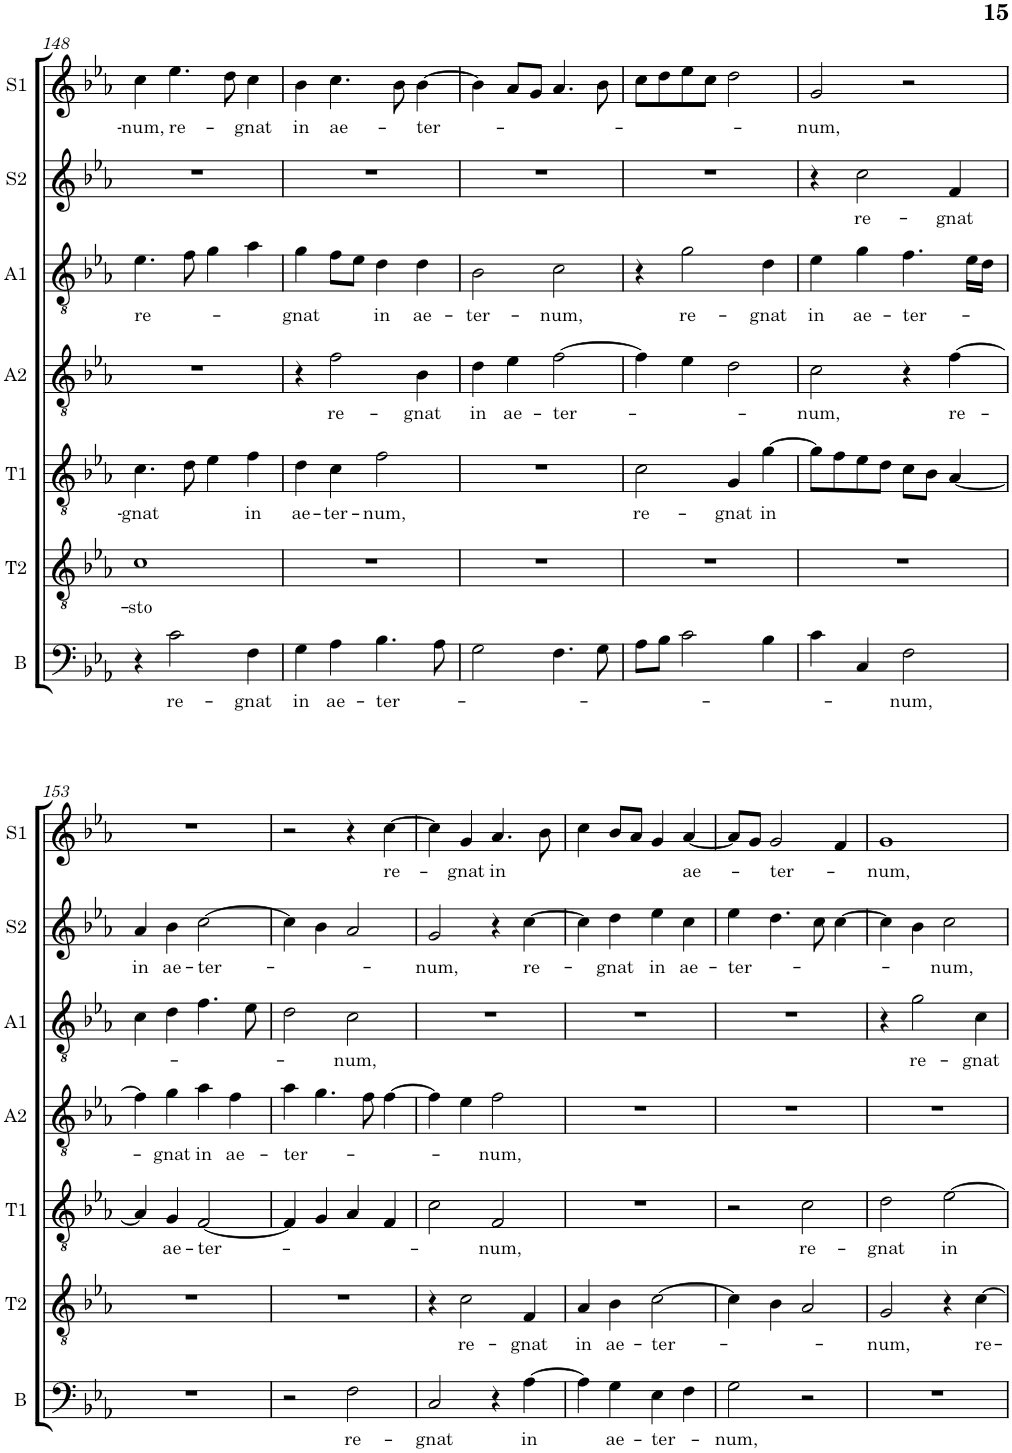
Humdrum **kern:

**kern	**text	**kern	**text	**kern	**text	**kern	**text	**kern	**text	**kern	**text	**kern	**text
*part7	*part7	*part6	*part6	*part5	*part5	*part4	*part4	*part3	*part3	*part2	*part2	*part1	*part1
*staff7	*staff7	*staff6	*staff6	*staff5	*staff5	*staff4	*staff4	*staff3	*staff3	*staff2	*staff2	*staff1	*staff1
*I"B	*	*I"T2	*	*I"T1	*	*I"A2	*	*I"A1	*	*I"S2	*	*I"S1	*
*I'B	*	*I'T2	*	*I'T1	*	*I'A2	*	*I'A1	*	*I'S2	*	*I'S1	*
!!LO:PB:g=z
*clefF4	*	*clefGv2	*	*clefGv2	*	*clefGv2	*	*clefGv2	*	*clefG2	*	*clefG2	*
*k[b-e-a-]	*	*k[b-e-a-]	*	*k[b-e-a-]	*	*k[b-e-a-]	*	*k[b-e-a-]	*	*k[b-e-a-]	*	*k[b-e-a-]	*
*E-:	*	*E-:	*	*E-:	*	*E-:	*	*E-:	*	*E-:	*	*E-:	*
*M2/2	*	*M2/2	*	*M2/2	*	*M2/2	*	*M2/2	*	*M2/2	*	*M2/2	*
=148	=148	=148	=148	=148	=148	=148	=148	=148	=148	=148	=148	=148	=148
!	!	!	!LO:LY:b	!	!LO:LY:b	!	!	!	!LO:LY:b	!	!	!	!LO:LY:b
4r	.	1c	-sto	4.c\	-gnat	1r	.	4.e-\	re-	1r	.	4cc\	-num,
!	!LO:LY:b	!	!	!	!	!	!	!	!	!	!	!	!LO:LY:b
2c\	re-	.	.	.	.	.	.	.	.	.	.	4.ee-\	re-
.	.	.	.	8d\	.	.	.	8f\	.	.	.	.	.
.	.	.	.	4e-\	.	.	.	4g\	.	.	.	.	.
.	.	.	.	.	.	.	.	.	.	.	.	8dd\	.
!	!LO:LY:b	!	!	!	!LO:LY:b	!	!	!	!	!	!	!	!LO:LY:b
4F\	-gnat	.	.	4f\	in	.	.	4a-\	.	.	.	4cc\	-gnat
=149	=149	=149	=149	=149	=149	=149	=149	=149	=149	=149	=149	=149	=149
!	!LO:LY:b	!	!	!	!LO:LY:b	!	!	!	!LO:LY:b	!	!	!	!LO:LY:b
4G\	in	1r	.	4d\	ae-	4r	.	4g\	-gnat	1r	.	4b-\	in
!	!LO:LY:b	!	!	!	!LO:LY:b	!	!LO:LY:b	!	!	!	!	!	!LO:LY:b
4A-\	ae-	.	.	4c\	-ter-	2f\	re-	8f\L	.	.	.	4.cc\	ae-
.	.	.	.	.	.	.	.	8e-\J	.	.	.	.	.
!	!LO:LY:b	!	!	!	!LO:LY:b	!	!	!	!LO:LY:b	!	!	!	!
4.B-\	-ter-	.	.	2f\	-num,	.	.	4d\	in	.	.	.	.
.	.	.	.	.	.	.	.	.	.	.	.	8b-\	.
!	!	!	!	!	!	!	!LO:LY:b	!	!LO:LY:b	!	!	!	!LO:LY:b
.	.	.	.	.	.	4B-\	-gnat	4d\	ae-	.	.	[4b-\	-ter-
8A-\	.	.	.	.	.	.	.	.	.	.	.	.	.
=150	=150	=150	=150	=150	=150	=150	=150	=150	=150	=150	=150	=150	=150
!	!	!	!	!	!	!	!LO:LY:b	!	!LO:LY:b	!	!	!	!
2G\	.	1r	.	1r	.	4d\	in	2B-\	-ter-	1r	.	4b-\]	.
!	!	!	!	!	!	!	!LO:LY:b	!	!	!	!	!	!
.	.	.	.	.	.	4e-\	ae-	.	.	.	.	8a-/L	.
.	.	.	.	.	.	.	.	.	.	.	.	8g/J	.
!	!	!	!	!	!	!	!LO:LY:b	!	!LO:LY:b	!	!	!	!
4.F\	.	.	.	.	.	[2f\	-ter-	2c\	-num,	.	.	4.a-/	.
8G\	.	.	.	.	.	.	.	.	.	.	.	8b-\	.
=151	=151	=151	=151	=151	=151	=151	=151	=151	=151	=151	=151	=151	=151
!	!	!	!	!	!LO:LY:b	!	!	!	!	!	!	!	!
8A-\L	.	1r	.	2c\	re-	4f\]	.	4r	.	1r	.	8cc\L	.
8B-\J	.	.	.	.	.	.	.	.	.	.	.	8dd\	.
!	!	!	!	!	!	!	!	!	!LO:LY:b	!	!	!	!
2c\	.	.	.	.	.	4e-\	.	2g\	re-	.	.	8ee-\	.
.	.	.	.	.	.	.	.	.	.	.	.	8cc\J	.
!	!	!	!	!	!LO:LY:b	!	!	!	!	!	!	!	!
.	.	.	.	4G/	-gnat	2d\	.	.	.	.	.	2dd\	.
!	!	!	!	!	!LO:LY:b	!	!	!	!LO:LY:b	!	!	!	!
4B-\	.	.	.	[4g\	in	.	.	4d\	-gnat	.	.	.	.
=152	=152	=152	=152	=152	=152	=152	=152	=152	=152	=152	=152	=152	=152
!	!	!	!	!	!	!	!LO:LY:b	!	!LO:LY:b	!	!	!	!LO:LY:b
4c\	.	1r	.	8g\L]	.	2c\	-num,	4e-\	in	4r	.	2g/	-num,
.	.	.	.	8f\	.	.	.	.	.	.	.	.	.
!	!	!	!	!	!	!	!	!	!LO:LY:b	!	!LO:LY:b	!	!
4C/	.	.	.	8e-\	.	.	.	4g\	ae-	2cc\	re-	.	.
.	.	.	.	8d\J	.	.	.	.	.	.	.	.	.
!	!LO:LY:b	!	!	!	!	!	!	!	!LO:LY:b	!	!	!	!
2F\	-num,	.	.	8c\L	.	4r	.	4.f\	-ter-	.	.	2r	.
.	.	.	.	8B-\J	.	.	.	.	.	.	.	.	.
!	!	!	!	!	!	!	!LO:LY:b	!	!	!	!LO:LY:b	!	!
.	.	.	.	[4A-/	.	[4f\	re-	.	.	4f/	-gnat	.	.
.	.	.	.	.	.	.	.	16e-\LL	.	.	.	.	.
.	.	.	.	.	.	.	.	16d\JJ	.	.	.	.	.
!!LO:LB:g=z
=153	=153	=153	=153	=153	=153	=153	=153	=153	=153	=153	=153	=153	=153
!	!	!	!	!	!	!	!	!	!	!	!LO:LY:b	!	!
1r	.	1r	.	4A-/]	.	4f\]	.	4c\	.	4a-/	in	1r	.
!	!	!	!	!	!LO:LY:b	!	!LO:LY:b	!	!	!	!LO:LY:b	!	!
.	.	.	.	4G/	ae-	4g\	-gnat	4d\	.	4b-\	ae-	.	.
!	!	!	!	!	!LO:LY:b	!	!LO:LY:b	!	!	!	!LO:LY:b	!	!
.	.	.	.	[2F/	-ter-	4a-\	in	4.f\	.	[2cc\	-ter-	.	.
!	!	!	!	!	!	!	!LO:LY:b	!	!	!	!	!	!
.	.	.	.	.	.	4f\	ae-	.	.	.	.	.	.
.	.	.	.	.	.	.	.	8e-\	.	.	.	.	.
=154	=154	=154	=154	=154	=154	=154	=154	=154	=154	=154	=154	=154	=154
!	!	!	!	!	!	!	!LO:LY:b	!	!	!	!	!	!
2r	.	1r	.	4F/]	.	4a-\	-ter-	2d\	.	4cc\]	.	2r	.
.	.	.	.	4G/	.	4.g\	.	.	.	4b-\	.	.	.
!	!LO:LY:b	!	!	!	!	!	!	!	!LO:LY:b	!	!	!	!
2F\	re-	.	.	4A-/	.	.	.	2c\	-num,	2a-/	.	4r	.
.	.	.	.	.	.	8f\	.	.	.	.	.	.	.
!	!	!	!	!	!	!	!	!	!	!	!	!	!LO:LY:b
.	.	.	.	4F/	.	[4f\	.	.	.	.	.	[4cc\	re-
=155	=155	=155	=155	=155	=155	=155	=155	=155	=155	=155	=155	=155	=155
!	!LO:LY:b	!	!	!	!	!	!	!	!	!	!LO:LY:b	!	!
2C/	-gnat	4r	.	2c\	.	4f\]	.	1r	.	2g/	-num,	4cc\]	.
!	!	!	!LO:LY:b	!	!	!	!	!	!	!	!	!	!LO:LY:b
.	.	2c\	re-	.	.	4e-\	.	.	.	.	.	4g/	-gnat
!	!	!	!	!	!LO:LY:b	!	!LO:LY:b	!	!	!	!	!	!LO:LY:b
4r	.	.	.	2F/	-num,	2f\	-num,	.	.	4r	.	4.a-/	in
!	!LO:LY:b	!	!LO:LY:b	!	!	!	!	!	!	!	!LO:LY:b	!	!
[4A-\	in	4F/	-gnat	.	.	.	.	.	.	[4cc\	re-	.	.
.	.	.	.	.	.	.	.	.	.	.	.	8b-\	.
=156	=156	=156	=156	=156	=156	=156	=156	=156	=156	=156	=156	=156	=156
!	!	!	!LO:LY:b	!	!	!	!	!	!	!	!	!	!
4A-\]	.	4A-/	in	1r	.	1r	.	1r	.	4cc\]	.	4cc\	.
!	!LO:LY:b	!	!LO:LY:b	!	!	!	!	!	!	!	!LO:LY:b	!	!
4G\	ae-	4B-\	ae-	.	.	.	.	.	.	4dd\	-gnat	8b-/L	.
.	.	.	.	.	.	.	.	.	.	.	.	8a-/J	.
!	!LO:LY:b	!	!LO:LY:b	!	!	!	!	!	!	!	!LO:LY:b	!	!
4E-\	-ter-	[2c\	-ter-	.	.	.	.	.	.	4ee-\	in	4g/	.
!	!	!	!	!	!	!	!	!	!	!	!LO:LY:b	!	!LO:LY:b
4F\	.	.	.	.	.	.	.	.	.	4cc\	ae-	[4a-/	ae-
=157	=157	=157	=157	=157	=157	=157	=157	=157	=157	=157	=157	=157	=157
!	!LO:LY:b	!	!	!	!	!	!	!	!	!	!LO:LY:b	!	!
2G\	-num,	4c\]	.	2r	.	1r	.	1r	.	4ee-\	-ter-	8a-/L]	.
.	.	.	.	.	.	.	.	.	.	.	.	8g/J	.
!	!	!	!	!	!	!	!	!	!	!	!	!	!LO:LY:b
.	.	4B-\	.	.	.	.	.	.	.	4.dd\	.	2g/	-ter-
!	!	!	!	!	!LO:LY:b	!	!	!	!	!	!	!	!
2r	.	2A-/	.	2c\	re-	.	.	.	.	.	.	.	.
.	.	.	.	.	.	.	.	.	.	8cc\	.	.	.
.	.	.	.	.	.	.	.	.	.	[4cc\	.	4f/	.
=158	=158	=158	=158	=158	=158	=158	=158	=158	=158	=158	=158	=158	=158
!	!	!	!LO:LY:b	!	!LO:LY:b	!	!	!	!	!	!	!	!LO:LY:b
1r	.	2G/	-num,	2d\	-gnat	1r	.	4r	.	4cc\]	.	1g	-num,
!	!	!	!	!	!	!	!	!	!LO:LY:b	!	!	!	!
.	.	.	.	.	.	.	.	2g\	re-	4b-\	.	.	.
!	!	!	!	!	!LO:LY:b	!	!	!	!	!	!LO:LY:b	!	!
.	.	4r	.	[2e-\	in	.	.	.	.	2cc\	-num,	.	.
!	!	!	!LO:LY:b	!	!	!	!	!	!LO:LY:b	!	!	!	!
.	.	[4c\	re-	.	.	.	.	4c\	-gnat	.	.	.	.
=	=	=	=	=	=	=	=	=	=	=	=	=	=
*-	*-	*-	*-	*-	*-	*-	*-	*-	*-	*-	*-	*-	*-
